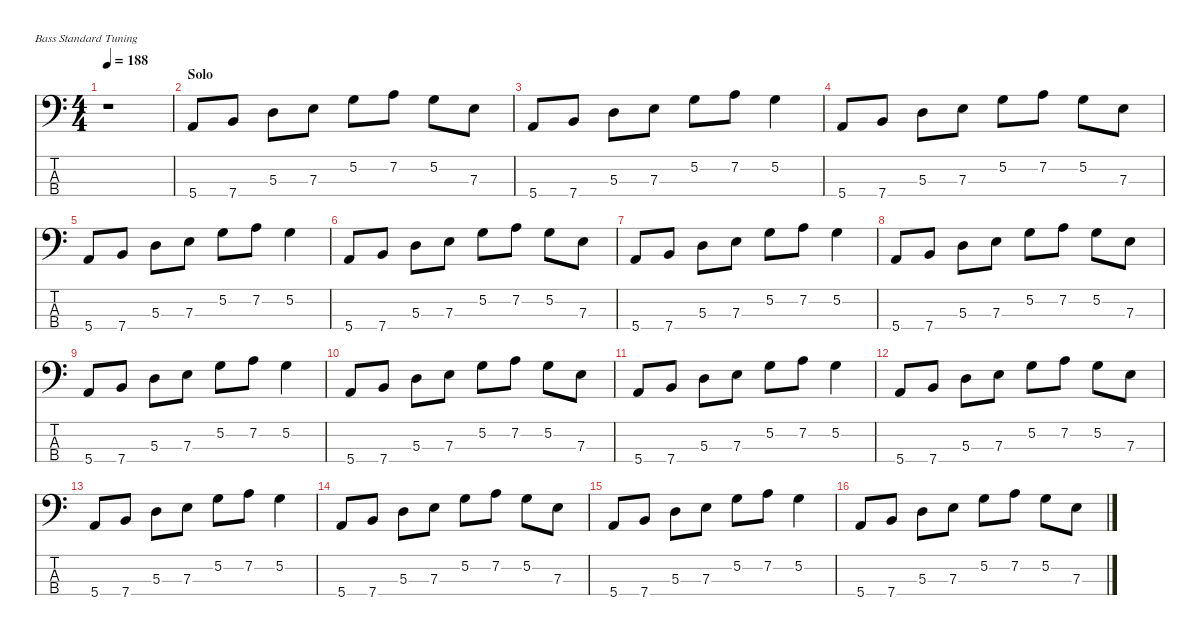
\defaultSystemsLayout 4
\hideDynamics
\bracketExtendMode nobrackets
\singleTrackTrackNamePolicy hidden
\multiTrackTrackNamePolicy hidden
\firstSystemTrackNameMode fullname
\firstSystemTrackNameOrientation horizontal
\otherSystemsTrackNameOrientation horizontal
\track ("Bass " "el.bs.") {instrument electricbassfinger}
\staff {score tabs}
\tuning (G2 D2 A1 E1)
\ts (4 4)
\tempo 188
\clef f4
\ks c
r.1{dy f beam Down} |
\section ("" "Solo")
5.4.8{beam Up} 7.4.8{beam Up} 5.3.8{beam Down} 7.3.8{beam Down} 5.2.8{beam Down} 7.2.8{beam Down} 5.2.8{beam Down} 7.3.8{beam Down} |
5.4.8{beam Up} 7.4.8{beam Up} 5.3.8{beam Down} 7.3.8{beam Down} 5.2.8{beam Down} 7.2.8{beam Down} 5.2.4{beam Down} |
5.4.8{beam Up} 7.4.8{beam Up} 5.3.8{beam Down} 7.3.8{beam Down} 5.2.8{beam Down} 7.2.8{beam Down} 5.2.8{beam Down} 7.3.8{beam Down} |
5.4.8{beam Up} 7.4.8{beam Up} 5.3.8{beam Down} 7.3.8{beam Down} 5.2.8{beam Down} 7.2.8{beam Down} 5.2.4{beam Down} |
5.4.8{beam Up} 7.4.8{beam Up} 5.3.8{beam Down} 7.3.8{beam Down} 5.2.8{beam Down} 7.2.8{beam Down} 5.2.8{beam Down} 7.3.8{beam Down} |
5.4.8{beam Up} 7.4.8{beam Up} 5.3.8{beam Down} 7.3.8{beam Down} 5.2.8{beam Down} 7.2.8{beam Down} 5.2.4{beam Down} |
5.4.8{beam Up} 7.4.8{beam Up} 5.3.8{beam Down} 7.3.8{beam Down} 5.2.8{beam Down} 7.2.8{beam Down} 5.2.8{beam Down} 7.3.8{beam Down} |
5.4.8{beam Up} 7.4.8{beam Up} 5.3.8{beam Down} 7.3.8{beam Down} 5.2.8{beam Down} 7.2.8{beam Down} 5.2.4{beam Down} |
5.4.8{beam Up} 7.4.8{beam Up} 5.3.8{beam Down} 7.3.8{beam Down} 5.2.8{beam Down} 7.2.8{beam Down} 5.2.8{beam Down} 7.3.8{beam Down} |
5.4.8{beam Up} 7.4.8{beam Up} 5.3.8{beam Down} 7.3.8{beam Down} 5.2.8{beam Down} 7.2.8{beam Down} 5.2.4{beam Down} |
5.4.8{beam Up} 7.4.8{beam Up} 5.3.8{beam Down} 7.3.8{beam Down} 5.2.8{beam Down} 7.2.8{beam Down} 5.2.8{beam Down} 7.3.8{beam Down} |
5.4.8{beam Up} 7.4.8{beam Up} 5.3.8{beam Down} 7.3.8{beam Down} 5.2.8{beam Down} 7.2.8{beam Down} 5.2.4{beam Down} |
5.4.8{beam Up} 7.4.8{beam Up} 5.3.8{beam Down} 7.3.8{beam Down} 5.2.8{beam Down} 7.2.8{beam Down} 5.2.8{beam Down} 7.3.8{beam Down} |
5.4.8{beam Up} 7.4.8{beam Up} 5.3.8{beam Down} 7.3.8{beam Down} 5.2.8{beam Down} 7.2.8{beam Down} 5.2.4{beam Down} |
5.4.8{beam Up} 7.4.8{beam Up} 5.3.8{beam Down} 7.3.8{beam Down} 5.2.8{beam Down} 7.2.8{beam Down} 5.2.8{beam Down} 7.3.8{beam Down}
